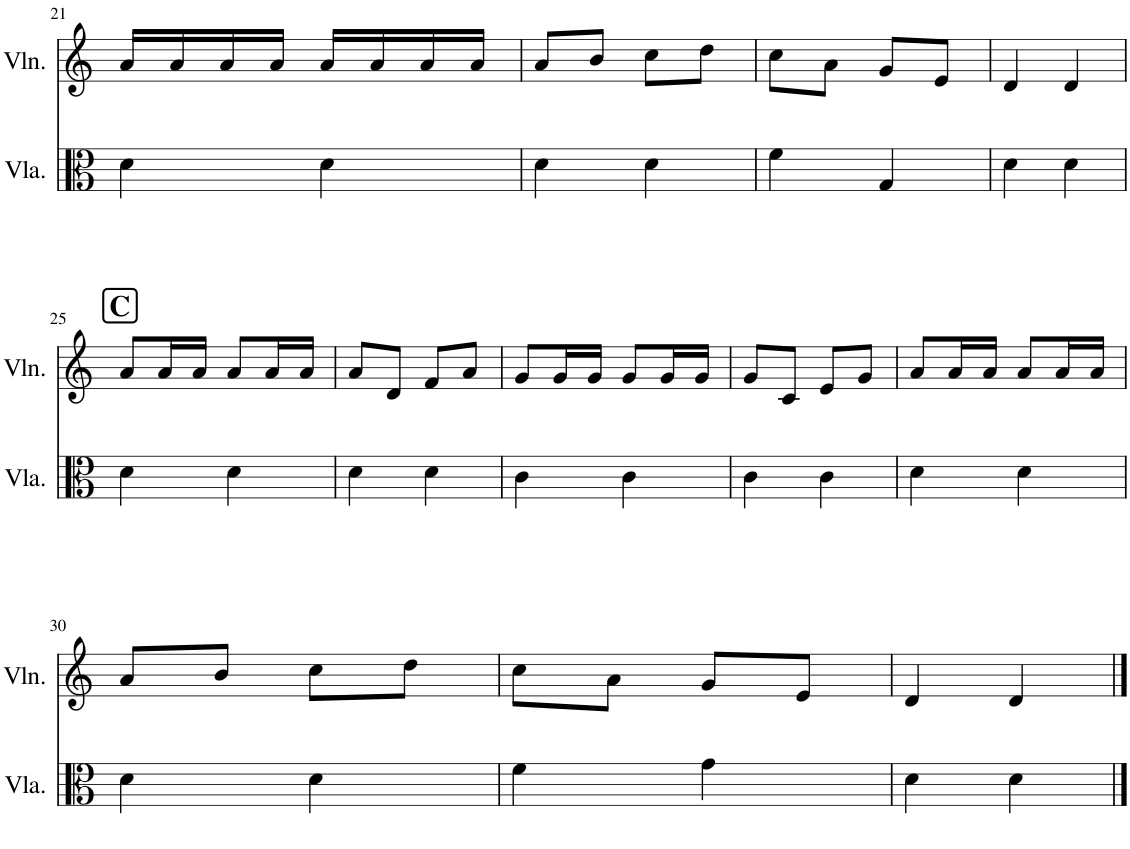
**kern	**kern
*part2	*part1
*staff2	*staff1
*I"Viola	*I"Violin
*I'Vla.	*I'Vln.
!!LO:PB:g=z
*clefC3	*clefG2
*k[]	*k[]
*M2/4	*M2/4
=21	=21
4d\	16a/LL
.	16a/
.	16a/
.	16a/JJ
4d\	16a/LL
.	16a/
.	16a/
.	16a/JJ
=22	=22
4d\	8a/L
.	8b/J
4d\	8cc\L
.	8dd\J
=23	=23
4f\	8cc\L
.	8a\J
4G/	8g/L
.	8e/J
=24	=24
4d\	4d/
4d\	4d/
!!LO:LB:g=z
!!LO:REH:place=s1:a:B:cj:fs=14:t=C
=25	=25
4d\	8a/L
.	16a/L
.	16a/JJ
4d\	8a/L
.	16a/L
.	16a/JJ
=26	=26
4d\	8a/L
.	8d/J
4d\	8f/L
.	8a/J
=27	=27
4c\	8g/L
.	16g/L
.	16g/JJ
4c\	8g/L
.	16g/L
.	16g/JJ
=28	=28
4c\	8g/L
.	8c/J
4c\	8e/L
.	8g/J
=29	=29
4d\	8a/L
.	16a/L
.	16a/JJ
4d\	8a/L
.	16a/L
.	16a/JJ
!!LO:LB:g=z
=30	=30
4d\	8a/L
.	8b/J
4d\	8cc\L
.	8dd\J
=31	=31
4f\	8cc\L
.	8a\J
4g\	8g/L
.	8e/J
=32	=32
4d\	4d/
4d\	4d/
==	==
*-	*-
